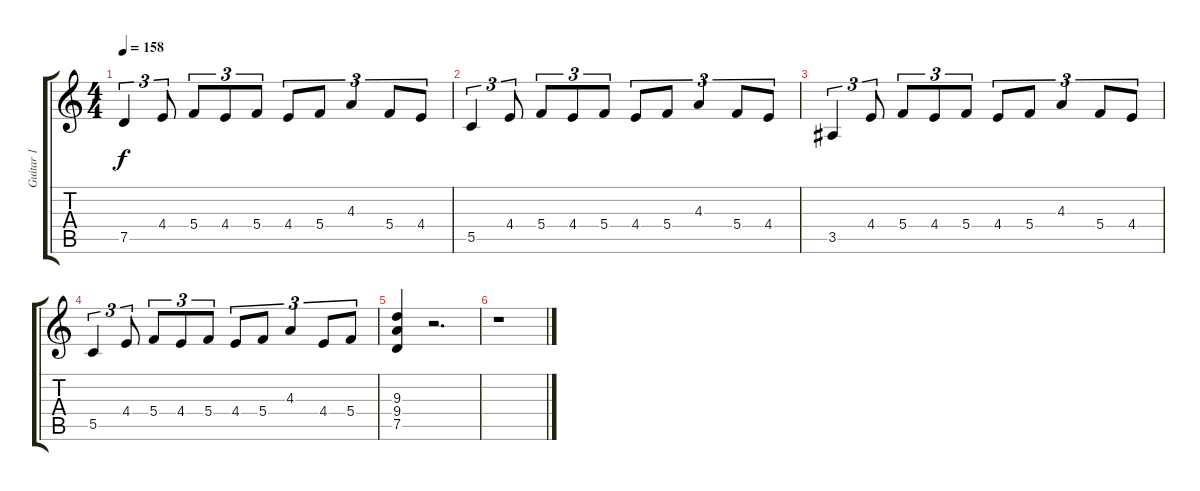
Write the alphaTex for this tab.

\track ("Guitar 1" "Guitar 1") {instrument distortionguitar}
\staff {score tabs}
\tuning (D4 A3 F3 C3 G2 D2) {hide}
\ts (4 4)
\tempo 158
\clef g2
\ks c
7.5.4{tu (3 2) dy f} 4.4.8{tu (3 2)} 5.4.8{tu (3 2)} 4.4.8{tu (3 2)} 5.4.8{tu (3 2)} 4.4.8{tu (3 2)} 5.4.8{tu (3 2)} 4.3.4{tu (3 2)} 5.4.8{tu (3 2)} 4.4.8{tu (3 2)} |
5.5.4{tu (3 2)} 4.4.8{tu (3 2)} 5.4.8{tu (3 2)} 4.4.8{tu (3 2)} 5.4.8{tu (3 2)} 4.4.8{tu (3 2)} 5.4.8{tu (3 2)} 4.3.4{tu (3 2)} 5.4.8{tu (3 2)} 4.4.8{tu (3 2)} |
3.5.4{tu (3 2)} 4.4.8{tu (3 2)} 5.4.8{tu (3 2)} 4.4.8{tu (3 2)} 5.4.8{tu (3 2)} 4.4.8{tu (3 2)} 5.4.8{tu (3 2)} 4.3.4{tu (3 2)} 5.4.8{tu (3 2)} 4.4.8{tu (3 2)} |
5.5.4{tu (3 2)} 4.4.8{tu (3 2)} 5.4.8{tu (3 2)} 4.4.8{tu (3 2)} 5.4.8{tu (3 2)} 4.4.8{tu (3 2)} 5.4.8{tu (3 2)} 4.3.4{tu (3 2)} 4.4.8{tu (3 2)} 5.4.8{tu (3 2)} |
(9.3 9.4 7.5).4 r.2{d} |
r.1
